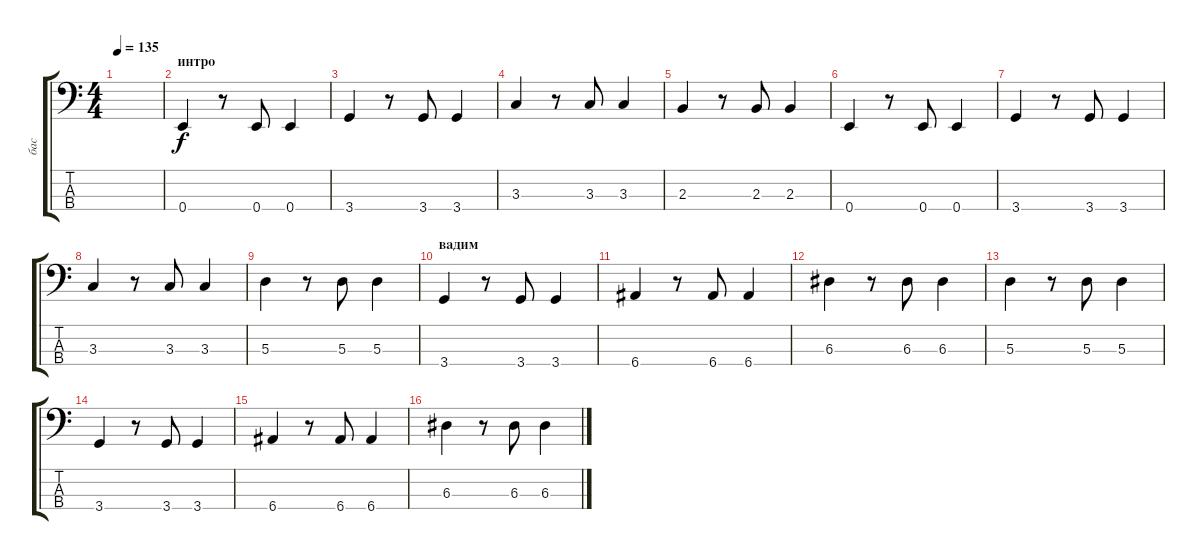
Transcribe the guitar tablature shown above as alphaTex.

\track ("бас" "бас") {instrument electricbasspick}
\staff {score tabs}
\tuning (G2 D2 A1 E1) {hide}
\ts (4 4)
\tempo 135
\clef f4
\ks c
|
\section ("" "интро")
0.4.4 r.8 0.4.8 0.4.4 |
3.4.4 r.8 3.4.8 3.4.4 |
3.3.4 r.8 3.3.8 3.3.4 |
2.3.4 r.8 2.3.8 2.3.4 |
0.4.4 r.8 0.4.8 0.4.4 |
3.4.4 r.8 3.4.8 3.4.4 |
3.3.4 r.8 3.3.8 3.3.4 |
5.3.4 r.8 5.3.8 5.3.4 |
\section ("" "вадим")
3.4.4 r.8 3.4.8 3.4.4 |
6.4.4 r.8 6.4.8 6.4.4 |
6.3.4 r.8 6.3.8 6.3.4 |
5.3.4 r.8 5.3.8 5.3.4 |
3.4.4 r.8 3.4.8 3.4.4 |
6.4.4 r.8 6.4.8 6.4.4 |
6.3.4 r.8 6.3.8 6.3.4
